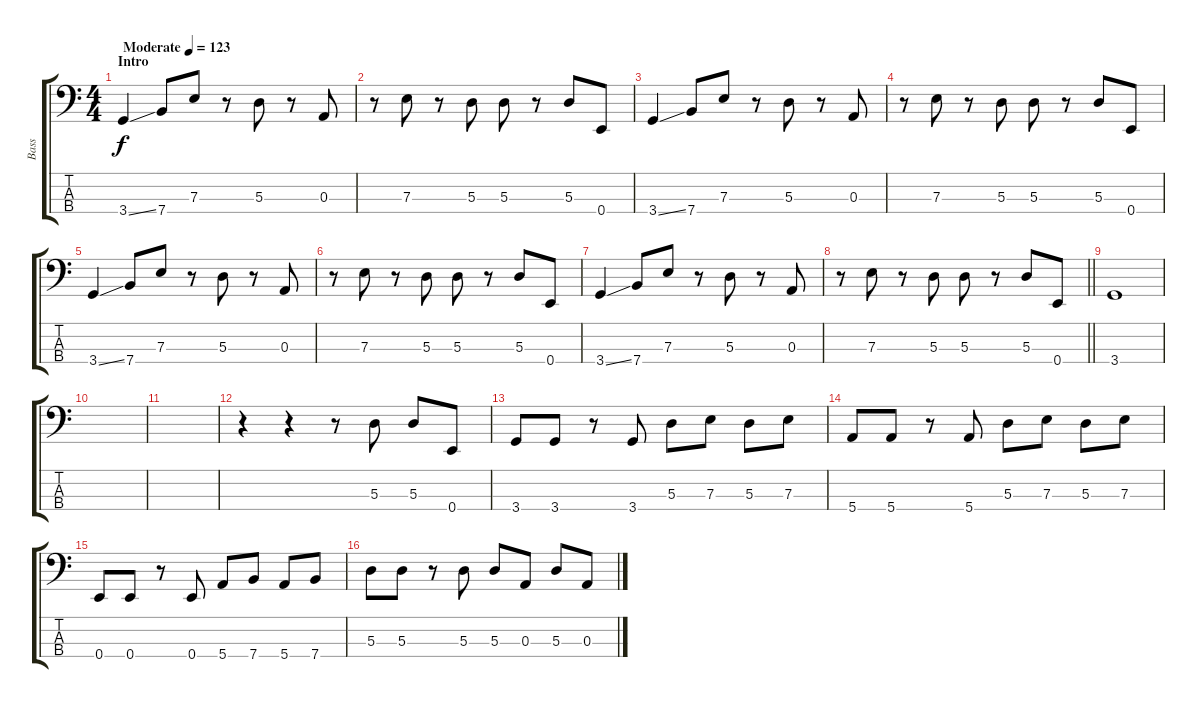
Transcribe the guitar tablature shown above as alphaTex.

\track ("Bass" "Bass") {instrument electricbassfinger}
\staff {score tabs}
\tuning (G2 D2 A1 E1) {hide}
\ts (4 4)
\section ("" "Intro")
\tempo (123 "Moderate")
\clef f4
\ks c
3.4{ss}.4{dy f instrument electricbassfinger} 7.4.8 7.3.8 r.8 5.3.8 r.8 0.3.8 |
r.8 7.3.8 r.8 5.3.8 5.3.8 r.8 5.3.8 0.4.8 |
3.4{ss}.4 7.4.8 7.3.8 r.8 5.3.8 r.8 0.3.8 |
r.8 7.3.8 r.8 5.3.8 5.3.8 r.8 5.3.8 0.4.8 |
3.4{ss}.4 7.4.8 7.3.8 r.8 5.3.8 r.8 0.3.8 |
r.8 7.3.8 r.8 5.3.8 5.3.8 r.8 5.3.8 0.4.8 |
3.4{ss}.4 7.4.8 7.3.8 r.8 5.3.8 r.8 0.3.8 |
\barLineRight lightlight
r.8 7.3.8 r.8 5.3.8 5.3.8 r.8 5.3.8 0.4.8 |
3.4.1 |
|
|
r.4 r.4 r.8 5.3.8 5.3.8 0.4.8 |
3.4.8 3.4.8 r.8 3.4.8 5.3.8 7.3.8 5.3.8 7.3.8 |
5.4.8 5.4.8 r.8 5.4.8 5.3.8 7.3.8 5.3.8 7.3.8 |
0.4.8 0.4.8 r.8 0.4.8 5.4.8 7.4.8 5.4.8 7.4.8 |
5.3.8 5.3.8 r.8 5.3.8 5.3.8 0.3.8 5.3.8 0.3.8
